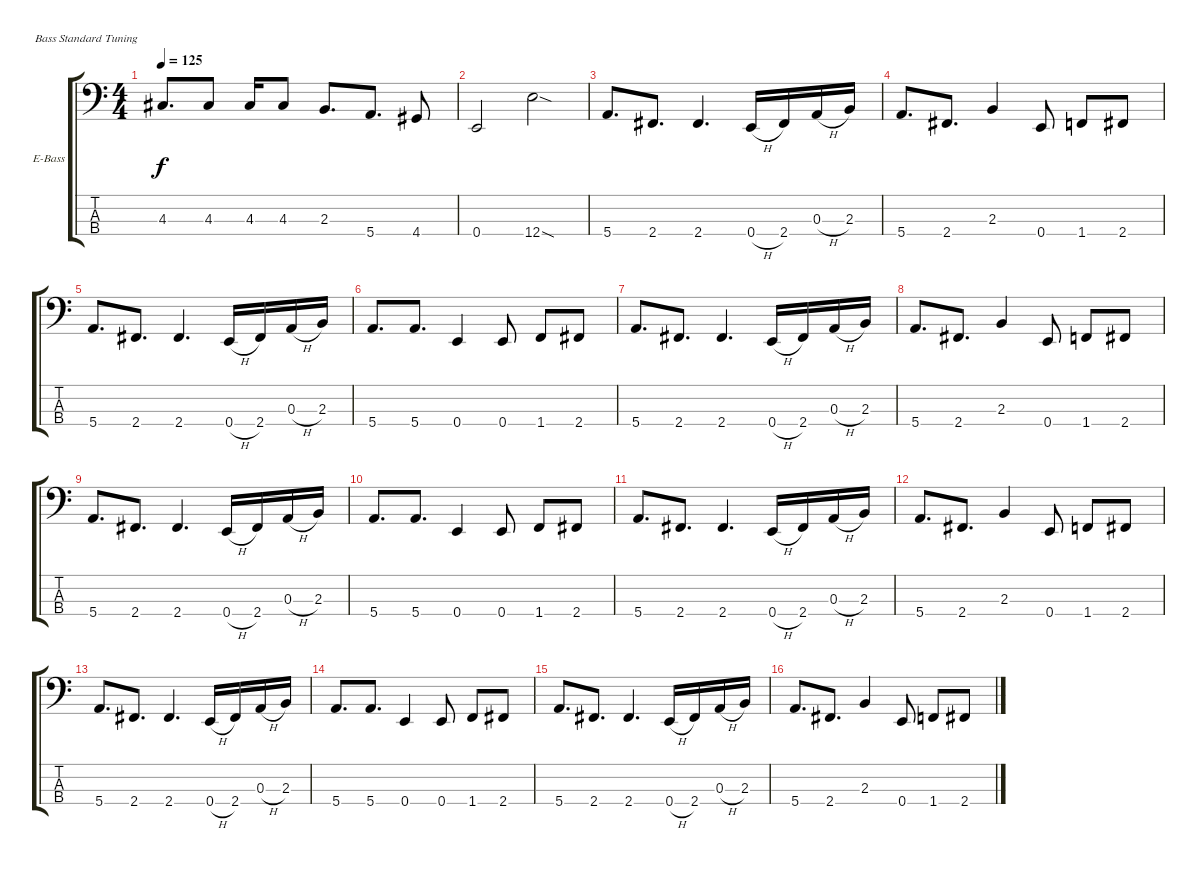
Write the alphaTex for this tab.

\defaultSystemsLayout 4
\bracketExtendMode groupsimilarinstruments
\firstSystemTrackNameOrientation horizontal
\otherSystemsTrackNameOrientation horizontal
\track ("Fitty Wienhold" "E-Bass") {instrument electricbassfinger}
\staff {score tabs}
\tuning (G2 D2 A1 E1)
\ts (4 4)
\tempo 125
\clef f4
\ks c
4.3.8{d dy f} 4.3.8 4.3.16 4.3.8 2.3.8{d} 5.4.8{d} 4.4.8 |
0.4.2 12.4{sod}.2 |
5.4.8{d} 2.4.8{d} 2.4.4{d} 0.4{h}.16 2.4.16 0.3{h}.16 2.3.16 |
5.4.8{d} 2.4.8{d} 2.3.4 0.4.8 1.4.8 2.4.8 |
5.4.8{d} 2.4.8{d} 2.4.4{d} 0.4{h}.16 2.4.16 0.3{h}.16 2.3.16 |
5.4.8{d} 5.4.8{d} 0.4.4 0.4.8 1.4.8 2.4.8 |
5.4.8{d} 2.4.8{d} 2.4.4{d} 0.4{h}.16 2.4.16 0.3{h}.16 2.3.16 |
5.4.8{d} 2.4.8{d} 2.3.4 0.4.8 1.4.8 2.4.8 |
5.4.8{d} 2.4.8{d} 2.4.4{d} 0.4{h}.16 2.4.16 0.3{h}.16 2.3.16 |
5.4.8{d} 5.4.8{d} 0.4.4 0.4.8 1.4.8 2.4.8 |
5.4.8{d} 2.4.8{d} 2.4.4{d} 0.4{h}.16 2.4.16 0.3{h}.16 2.3.16 |
5.4.8{d} 2.4.8{d} 2.3.4 0.4.8 1.4.8 2.4.8 |
5.4.8{d} 2.4.8{d} 2.4.4{d} 0.4{h}.16 2.4.16 0.3{h}.16 2.3.16 |
5.4.8{d} 5.4.8{d} 0.4.4 0.4.8 1.4.8 2.4.8 |
5.4.8{d} 2.4.8{d} 2.4.4{d} 0.4{h}.16 2.4.16 0.3{h}.16 2.3.16 |
5.4.8{d} 2.4.8{d} 2.3.4 0.4.8 1.4.8 2.4.8
